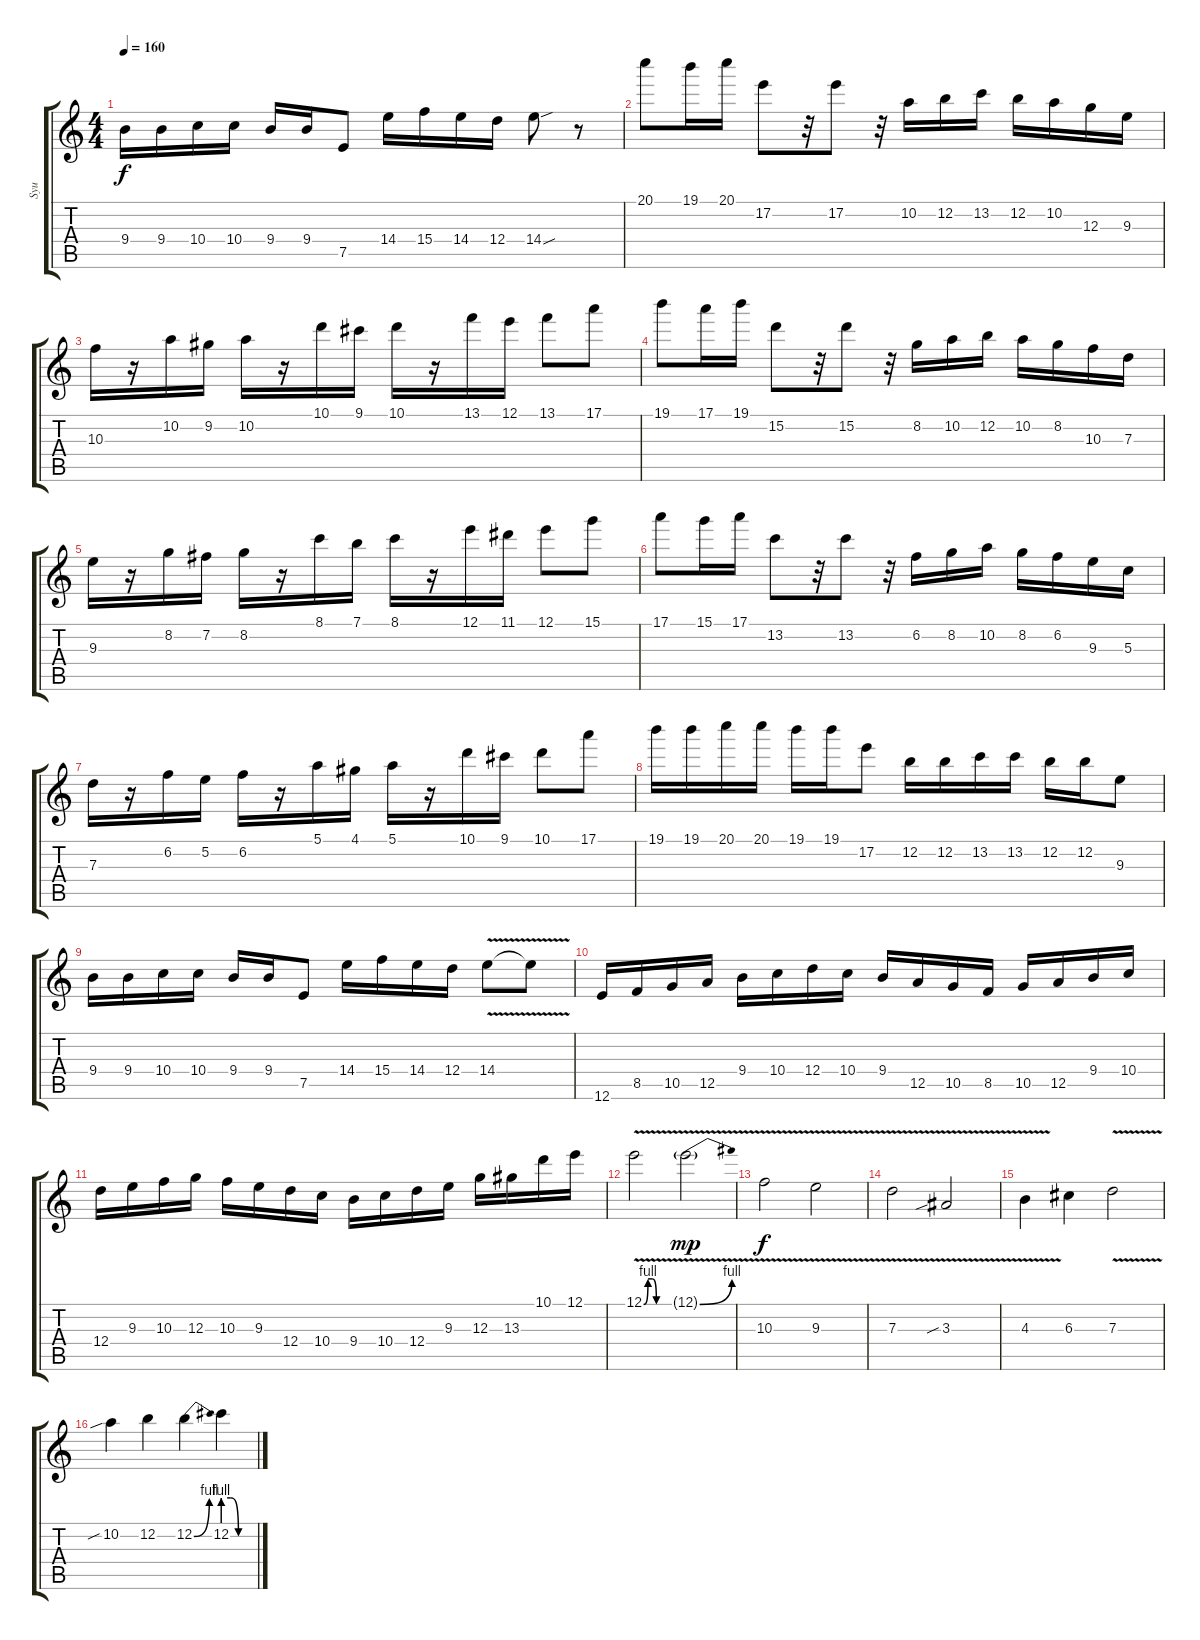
\track ("Syu" "Syu") {instrument overdrivenguitar}
\staff {score tabs}
\tuning (E4 B3 G3 D3 A2 E2) {hide}
\ts (4 4)
\tempo 160
\clef g2
\ks c
9.4.16{dy f} 9.4.16 10.4.16 10.4.16 9.4.16 9.4.16 7.5.8 14.4.16 15.4.16 14.4.16 12.4.16 14.4{sou}.8 r.8 |
20.1.8 19.1.16 20.1.16 17.2.8 r.32 17.2.8 r.32 10.2.16 12.2.16 13.2.16 12.2.16 10.2.16 12.3.16 9.3.16 |
10.3.16 r.16 10.2.16 9.2.16 10.2.16 r.16 10.1.16 9.1.16 10.1.16 r.16 13.1.16 12.1.16 13.1.8 17.1.8 |
19.1.8 17.1.16 19.1.16 15.2.8 r.32 15.2.8 r.32 8.2.16 10.2.16 12.2.16 10.2.16 8.2.16 10.3.16 7.3.16 |
9.3.16 r.16 8.2.16 7.2.16 8.2.16 r.16 8.1.16 7.1.16 8.1.16 r.16 12.1.16 11.1.16 12.1.8 15.1.8 |
17.1.8 15.1.16 17.1.16 13.2.8 r.32 13.2.8 r.32 6.2.16 8.2.16 10.2.16 8.2.16 6.2.16 9.3.16 5.3.16 |
7.3.16 r.16 6.2.16 5.2.16 6.2.16 r.16 5.1.16 4.1.16 5.1.16 r.16 10.1.16 9.1.16 10.1.8 17.1.8 |
19.1.16 19.1.16 20.1.16 20.1.16 19.1.16 19.1.16 17.2.8 12.2.16 12.2.16 13.2.16 13.2.16 12.2.16 12.2.16 9.3.8 |
9.4.16 9.4.16 10.4.16 10.4.16 9.4.16 9.4.16 7.5.8 14.4.16 15.4.16 14.4.16 12.4.16 14.4{v}.8 14.4{t}.8 |
12.6.16 8.5.16 10.5.16 12.5.16 9.4.16 10.4.16 12.4.16 10.4.16 9.4.16 12.5.16 10.5.16 8.5.16 10.5.16 12.5.16 9.4.16 10.4.16 |
12.4.16 9.3.16 10.3.16 12.3.16 10.3.16 9.3.16 12.4.16 10.4.16 9.4.16 10.4.16 12.4.16 9.3.16 12.3.16 13.3.16 10.1.16 12.1.16 |
12.1{be (custom 0 0 10 4 20 4 30 0 60 0) v}.2 12.1{be (bend 0 0 60 4) v g}.2{dy mp} |
10.3{v}.2{dy f} 9.3{v}.2 |
7.3{v}.2 3.3{v sib}.2 |
4.3{v}.4 6.3.4 7.3{v}.2 |
10.2{sib}.4 12.2.4 12.2{be (bend 0 0 60 4)}.4 12.2{be (custom 0 4 15 4 30 0 60 0)}.4
